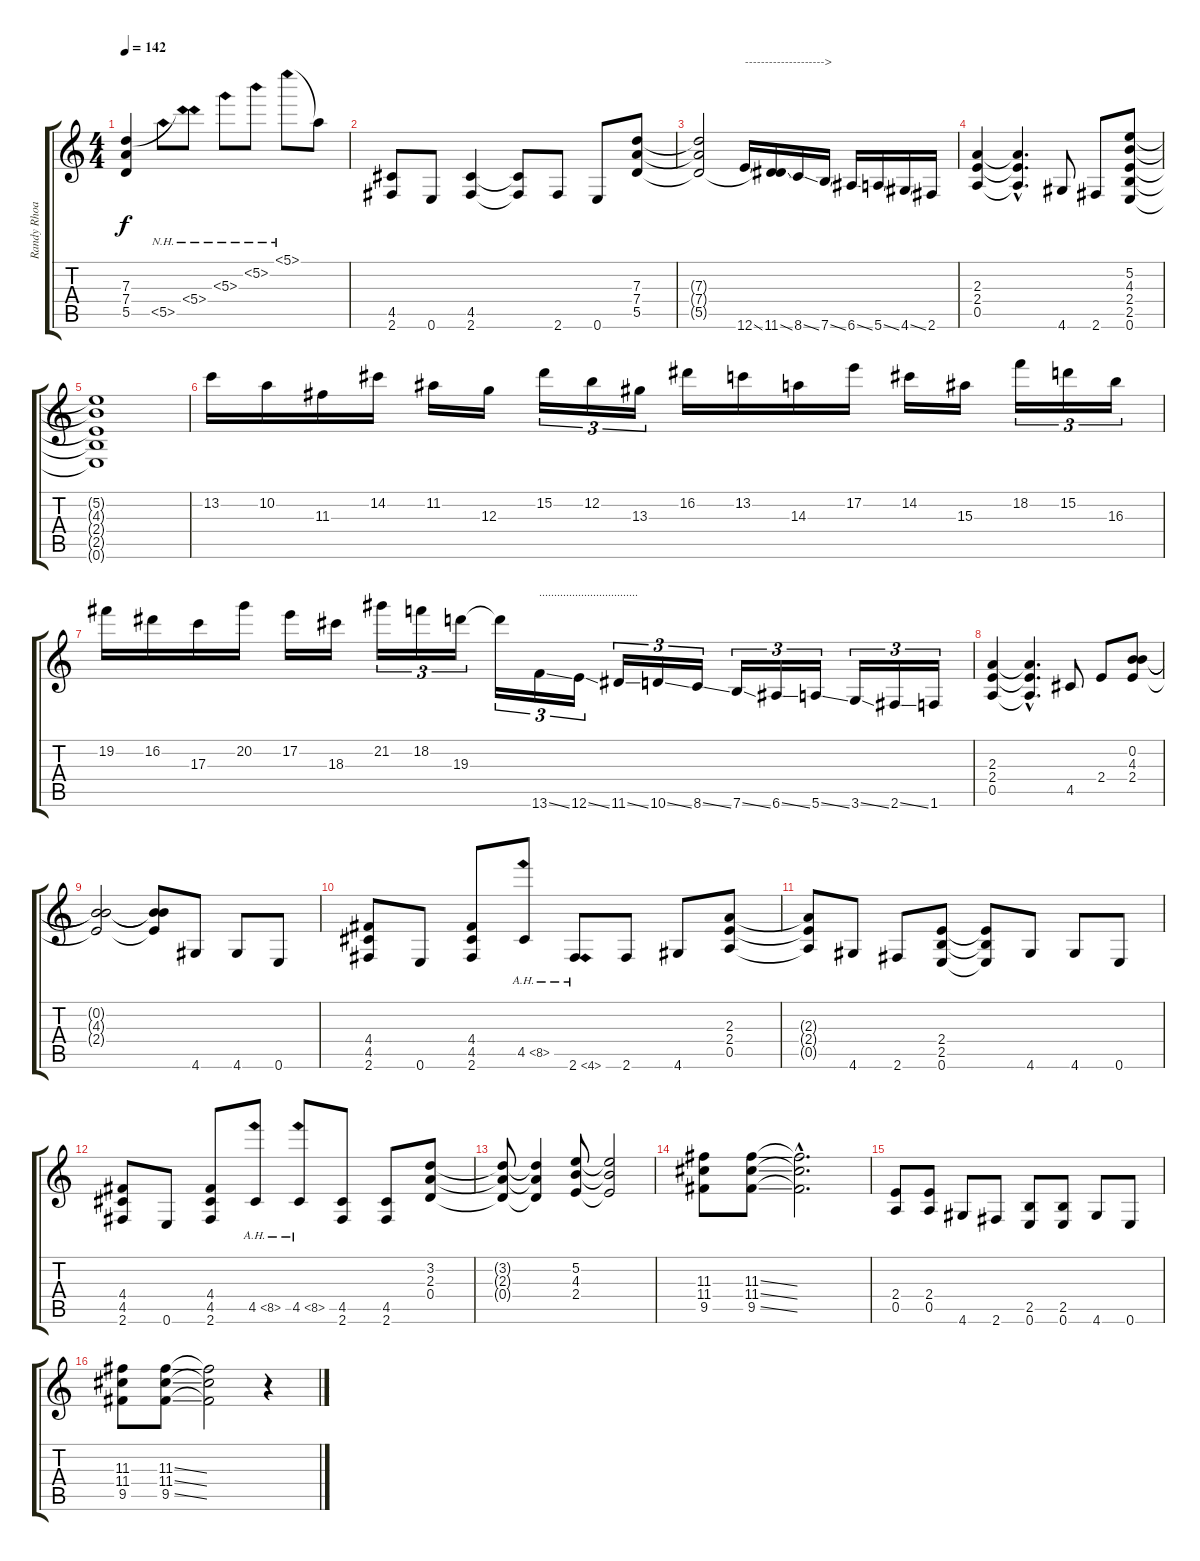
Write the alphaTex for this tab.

\track ("Randy Rhoads" "Randy Rhoa") {instrument distortionguitar}
\staff {score tabs}
\tuning (E4 B3 G3 D3 A2 E2) {hide}
\ts (4 4)
\tempo 142
\clef g2
\ks c
(7.3{t} 7.4{t} 5.5{t}).4{dy f} 5.5{nh}.8 (7.3{nh t} 5.4{nh}).8 5.3{nh}.8 5.2{nh}.8 5.1{nh}.8 5.1{t}.8 |
(4.5 2.6).8 0.6.8 (4.5 2.6).4 (4.5{t} 2.6{t}).8 2.6.8 0.6.8 (7.3 7.4 5.5).8 |
(7.3{t} 7.4{t} 5.5{t}).2 12.6{ss}.16{txt "-------------------->"} (5.5{t} 11.6{ss}).16 8.6{ss}.16 7.6{ss}.16 6.6{ss}.16 5.6{ss}.16 4.6{ss}.16 2.6.16 |
(2.3 2.4 0.5).4 (2.3{hac t} 2.4{hac t} 0.5{hac t}).4{d} 4.6.8 2.6.8 (5.2 4.3 2.4 2.5 0.6).8 |
(5.2{t} 4.3{t} 2.4{t} 2.5{t} 0.6{t}).1 |
13.2.16 10.2.16 11.3.16 14.2.16 11.2.16 12.3.16 15.2.16{tu (3 2)} 12.2.16{tu (3 2)} 13.3.16{tu (3 2)} 16.2.16 13.2.16 14.3.16 17.2.16 14.2.16 15.3.16 18.2.16{tu (3 2)} 15.2.16{tu (3 2)} 16.3.16{tu (3 2)} |
19.2.16 16.2.16 17.3.16 20.2.16 17.2.16 18.3.16 21.2.16{tu (3 2)} 18.2.16{tu (3 2)} 19.3.16{tu (3 2)} 19.3{t}.16{tu (3 2)} 13.6{ss}.16{tu (3 2) txt "................................."} 12.6{ss}.16{tu (3 2)} 11.6{ss}.16{tu (3 2)} 10.6{ss}.16{tu (3 2)} 8.6{ss}.16{tu (3 2)} 7.6{ss}.16{tu (3 2)} 6.6{ss}.16{tu (3 2)} 5.6{ss}.16{tu (3 2)} 3.6{ss}.16{tu (3 2)} 2.6{ss}.16{tu (3 2)} 1.6.16{tu (3 2)} |
(2.3 2.4 0.5).4 (2.3{hac t} 2.4{hac t} 0.5{hac t}).4{d} 4.5.8 2.4.8 (0.2 4.3 2.4).8 |
(0.2{t} 4.3{t} 2.4{t}).2 (0.2{t} 4.3{t} 2.4{t}).8 4.6.8 4.6.8 0.6.8 |
(4.4 4.5 2.6).8 0.6.8 (4.4 4.5 2.6).8 4.5{ah 4}.8 2.6{ah 2}.8 2.6.8 4.6.8 (2.3 2.4 0.5).8 |
(2.3{t} 2.4{t} 0.5{t}).8 4.6.8 2.6.8 (2.4 2.5 0.6).8 (2.4{t} 2.5{t} 0.6{t}).8 4.6.8 4.6.8 0.6.8 |
(4.4 4.5 2.6).8 0.6.8 (4.4 4.5 2.6).8 4.5{ah 4}.8 4.5{ah 4}.8 (4.5 2.6).8 (4.5 2.6).8 (3.2 2.3 0.4).8 |
(3.2{t} 2.3{t} 0.4{t}).8 (3.2{t} 2.3{t} 0.4{t}).4 (5.2 4.3 2.4).8 (5.2{t} 4.3{t} 2.4{t}).2 |
(11.3 11.4 9.5).8 (11.3{ss} 11.4{ss} 9.5{ss}).8 (11.3{hac t} 11.4{hac t} 9.5{hac t}).2{d} |
(2.4 0.5).8 (2.4 0.5).8 4.6.8 2.6.8 (2.5 0.6).8 (2.5 0.6).8 4.6.8 0.6.8 |
(11.3 11.4 9.5).8 (11.3{ss} 11.4{ss} 9.5{ss}).8 (11.3{t} 11.4{t} 9.5{t}).2 r.4
